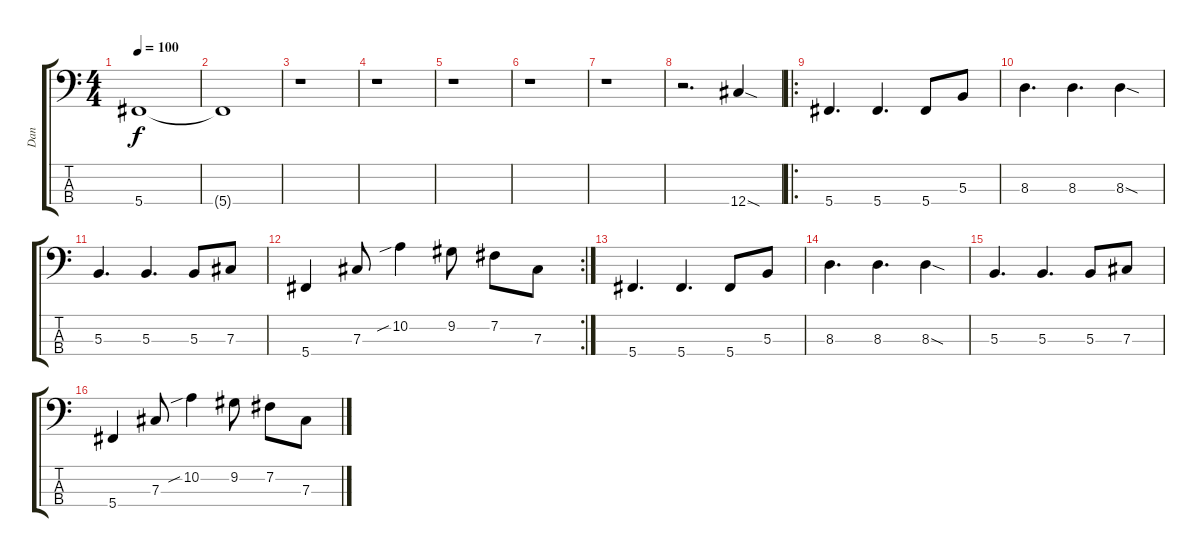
\track ("Dan" "Dan") {instrument electricbassfinger}
\staff {score tabs}
\tuning (E2 B1 Gb1 Db1) {hide}
\ts (4 4)
\tempo 100
\clef f4
\ks c
5.4{t}.1{dy f} |
5.4{t}.1 |
r.1 |
r.1 |
r.1 |
r.1 |
r.1 |
r.2{d} 12.4{sod}.4 |
\ro
5.4.4{d} 5.4.4{d} 5.4.8 5.3.8 |
8.3.4{d} 8.3.4{d} 8.3{sod}.4 |
5.3.4{d} 5.3.4{d} 5.3.8 7.3.8 |
\rc 2
5.4.4 7.3.8 10.2{sib}.4 9.2.8 7.2.8 7.3.8 |
5.4.4{d} 5.4.4{d} 5.4.8 5.3.8 |
8.3.4{d} 8.3.4{d} 8.3{sod}.4 |
5.3.4{d} 5.3.4{d} 5.3.8 7.3.8 |
5.4.4 7.3.8 10.2{sib}.4 9.2.8 7.2.8 7.3.8
